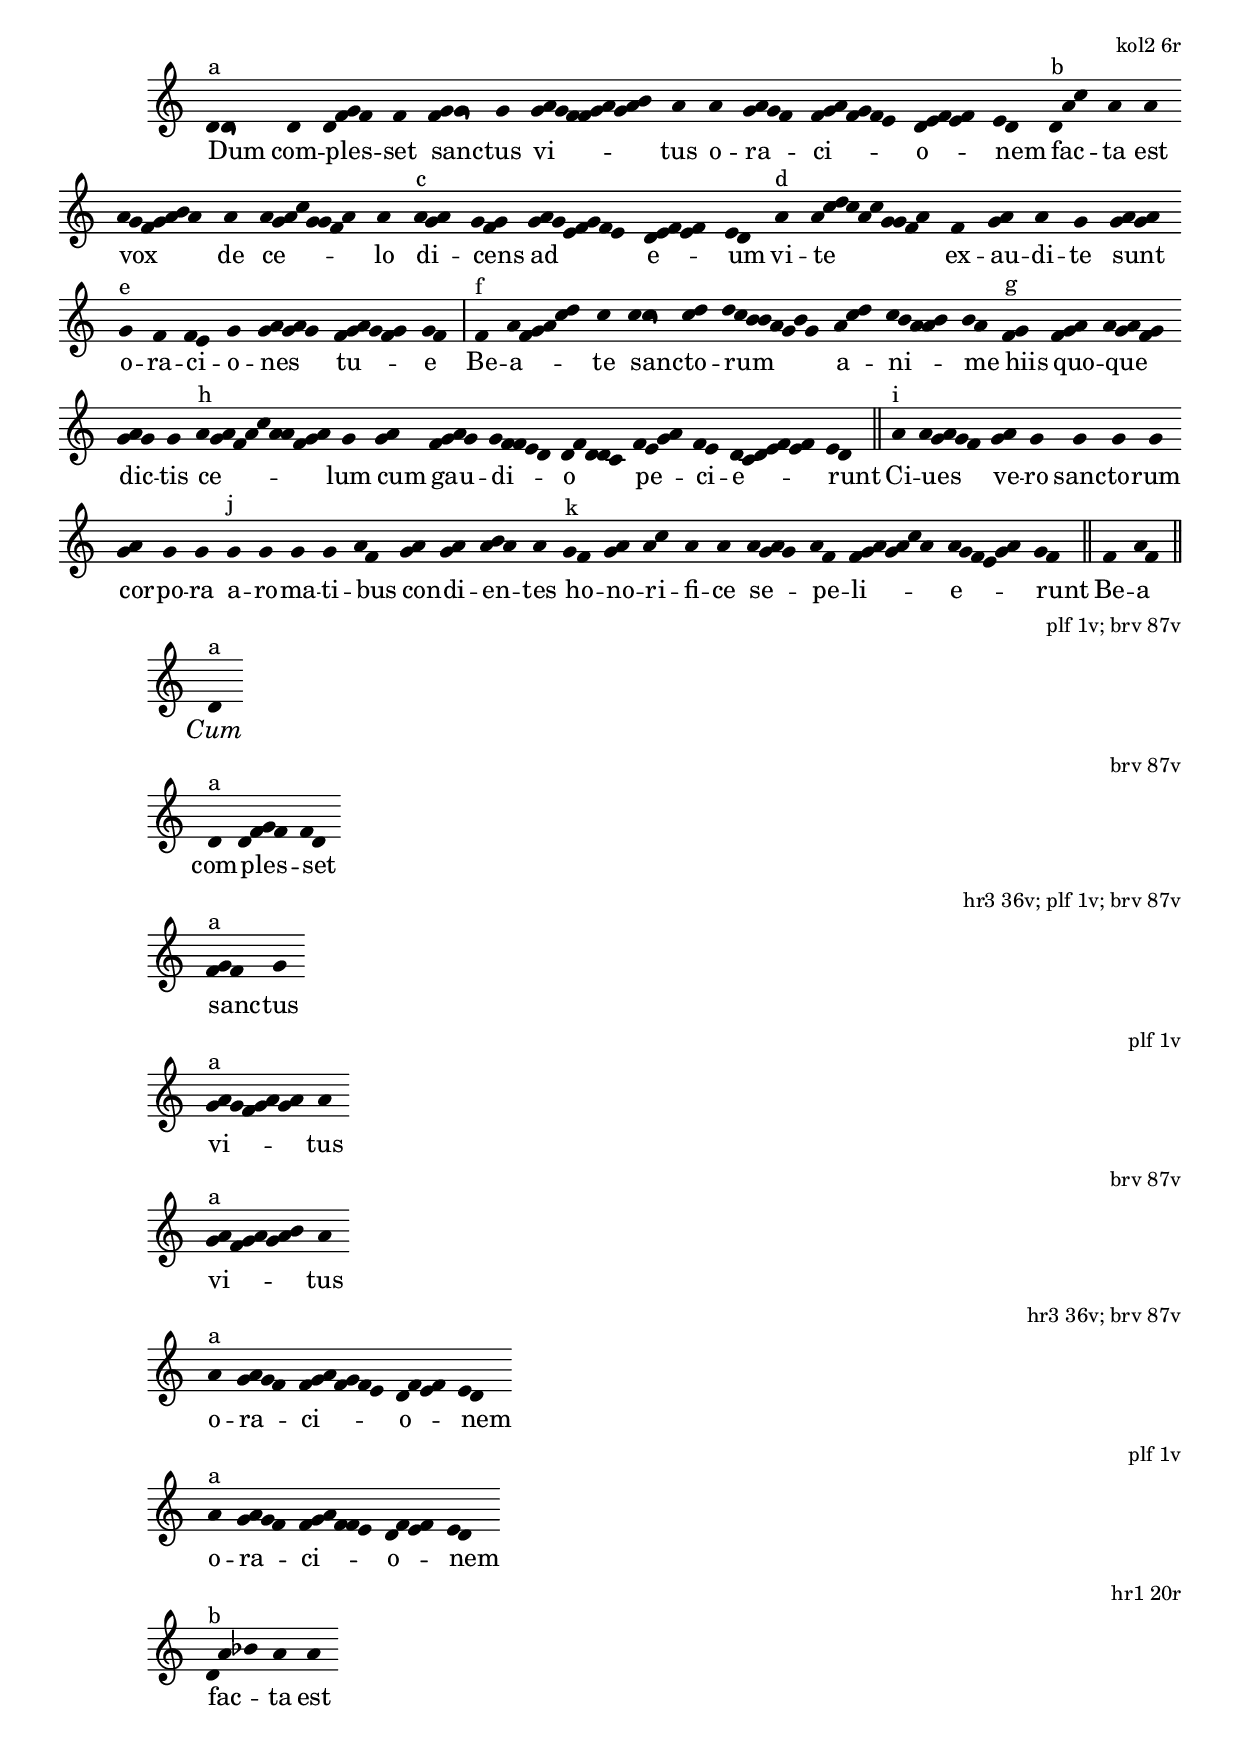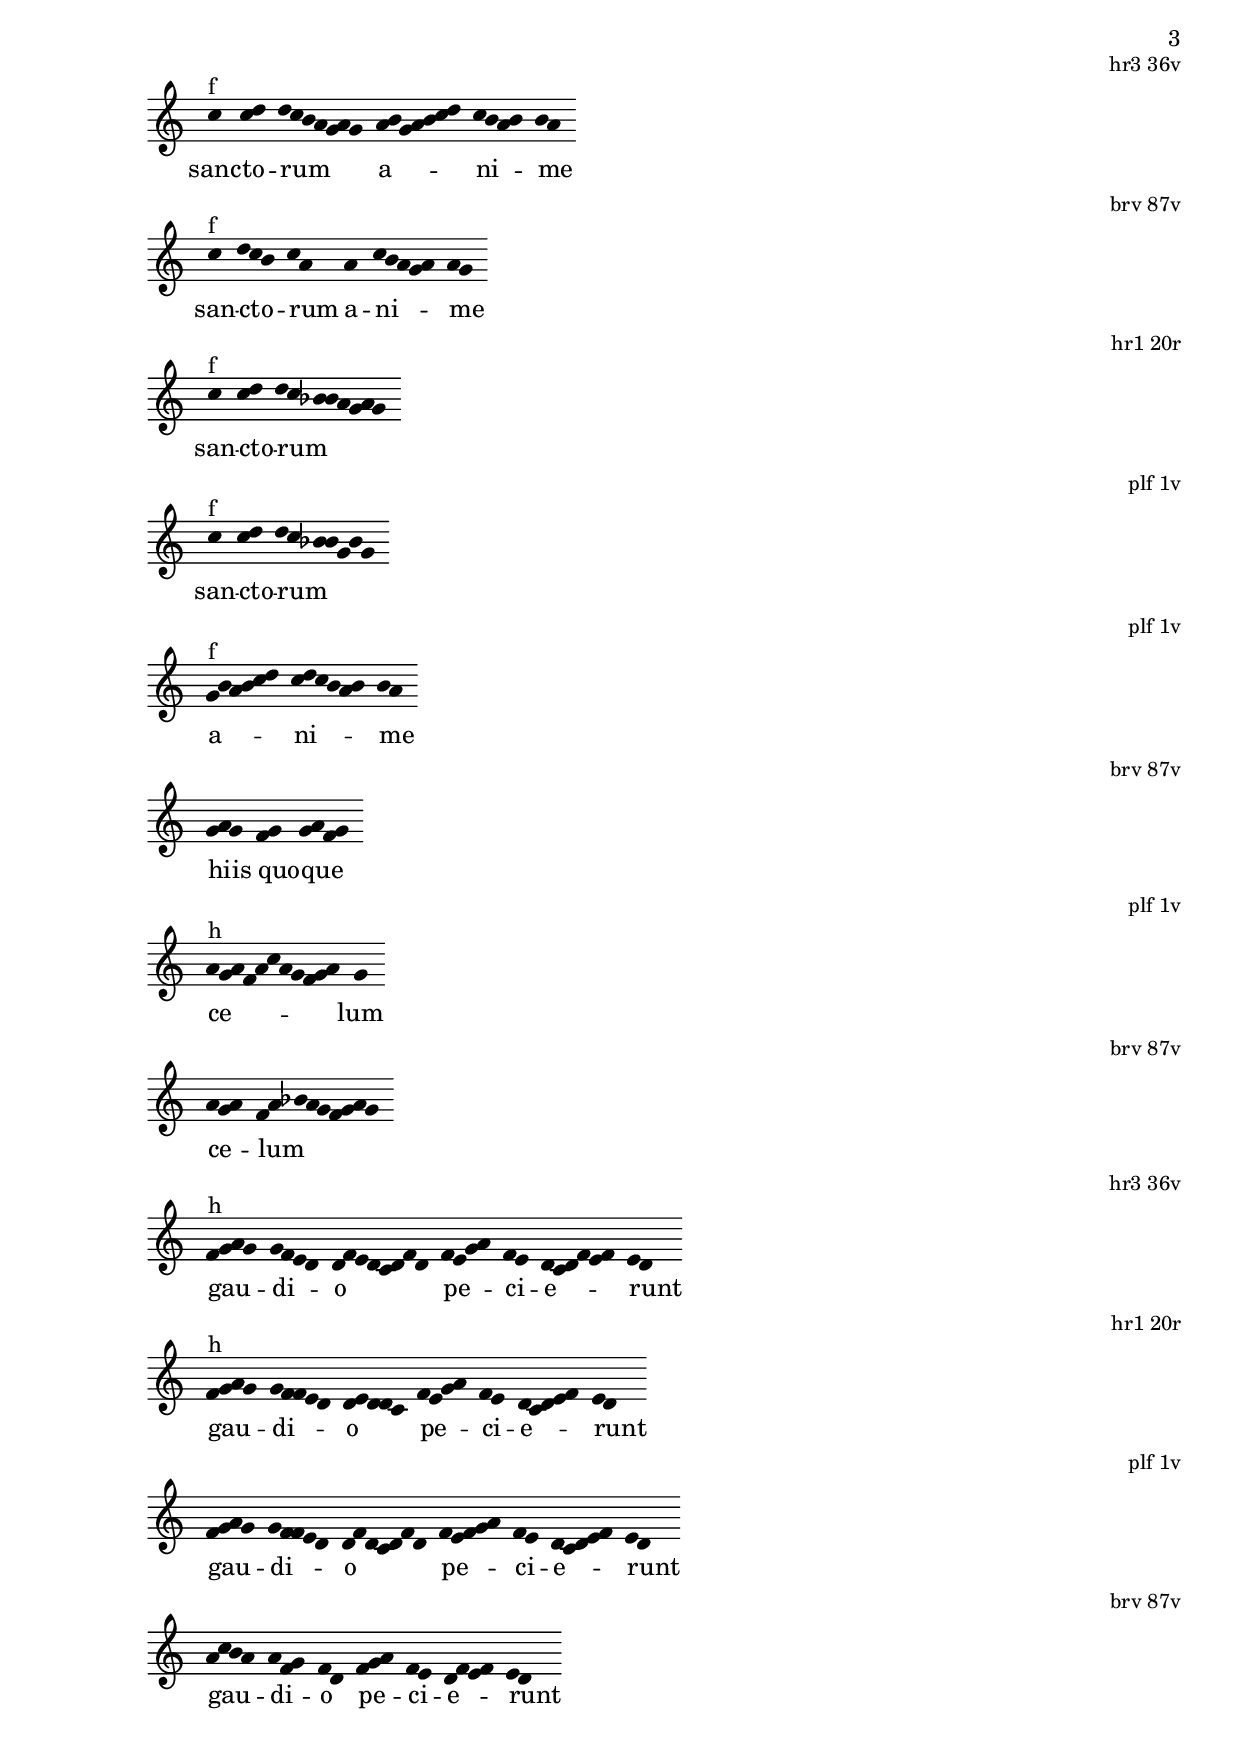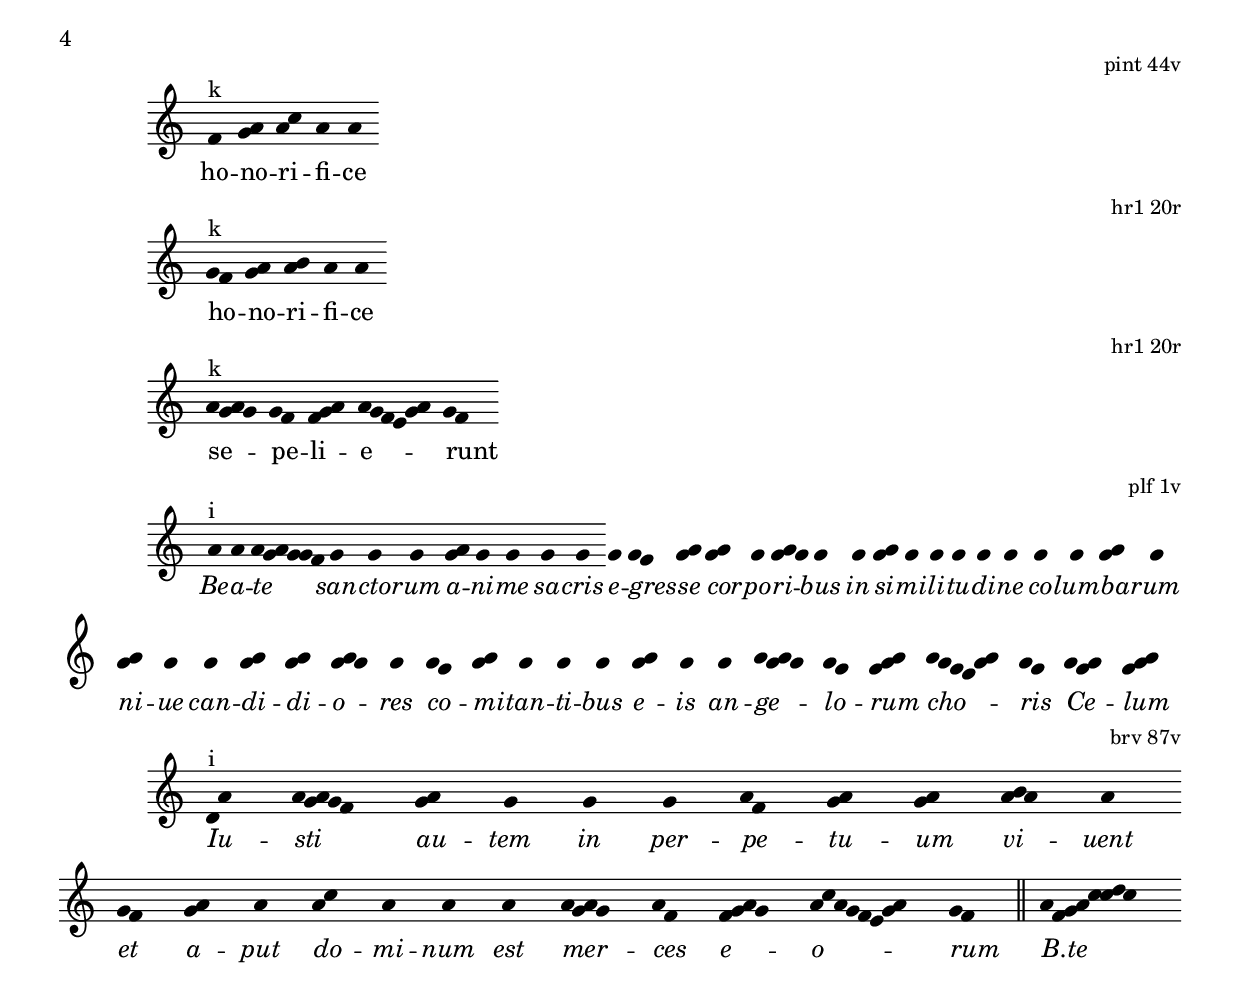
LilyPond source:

\version "2.19.32"

\include "../lib/synopsis.ily"

\score {
  \transpose c c' {
    \plainchant
    \melisma { d^"a" \strophicus d } \bar "" d \melisma { d f g f } f \bar "" \melisma { f g \strophicus g } g \bar "" \melisma { g a g f f g a g a b } a \bar "" a \melisma { g a g f } \melisma { f g a f g f e } \melisma { d e f e f } \melisma { e d } \bar ""
    \melisma { d^"b" a c' } a \bar "" a \bar "" \melisma { a g f g a b a } \bar "" a \bar "" \melisma { a g a c' g g f a } a \bar ""
    \melisma { a^"c" g a } \melisma { g f g } \bar "" \melisma { g a g e f g f e } \bar "" \melisma { d e f e f } \melisma { e d } \bar ""
    a^"d" \melisma { a c' d' c' a c' g g f a } \bar "" f \melisma { g a } a g \bar "" \melisma { g a g a } \bar ""
    g^"e" f \melisma { f e } \bar "" g \melisma { g a g a g } \bar "" \melisma { f g a g f g } \melisma { g f } \bar "|"

    f^"f" \melisma { a f g a c' d' } c' \bar "" \melisma { c' \strophicus c' } \melisma { c' d' } \melisma { d' c' b b a g b g } \bar "" \melisma { a c' d' } \melisma { c' b a a b } \melisma { b a } \bar ""
    \melisma { f^"g" g } \bar "" \melisma { f g a } \melisma { a g a f g } \bar "" \melisma { g a g } \bar "" g \bar ""
    \melisma { a^"h" g a f a c' a a f g a } g \bar "" \melisma { g a } \bar "" \melisma { f g a g } \melisma { g f f e d } \melisma { d f d d c } \bar "" \melisma { f e g a } \melisma { f e } \melisma { d c d e f e f } \melisma { e d } \bar "||"

    a^"i" \melisma { a g a g f } \bar "" \melisma { g a } g \bar "" g g g \bar "" \melisma { g a } g g \bar ""
    g^"j" g g g \melisma { a f } \bar "" \melisma { g a } \melisma { g a } \melisma { a b a } a \bar ""
    \melisma { g^"k" f } \melisma { g a } \melisma { a c' } a a \bar "" \melisma { a g a g } \melisma { a f } \melisma { f g a g a c' a } \melisma { a g f e g a } \melisma { g f } \bar "||"

    f \melisma { a f } \bar "||"
  }
  \addlyrics {
    Dum com -- ples -- set sanc -- tus vi -- tus o -- ra -- ci -- o -- nem
    fac -- ta est vox de ce -- lo
    di -- cens ad e -- um
    vi -- te ex -- au -- di -- te sunt
    o -- ra -- ci -- o -- nes tu -- e

    Be -- a -- te sanc -- to -- rum a -- ni -- me
    hiis quo -- que dic -- tis
    ce -- lum cum gau -- di -- o pe -- ci -- e -- runt

    Ci -- ues ve -- ro sanc -- to -- rum cor -- po -- ra
    a -- ro -- ma -- ti -- bus con -- di -- en -- tes
    ho -- no -- ri -- fi -- ce se -- pe -- li -- e -- runt

    Be -- a
  }
  \header {
    fontes = "kol2 6r"
  }
}

\score {
  \transpose c c' {
    \plainchant
    d^"a"
  }
  \addlyrics {
    \lyrit Cum \lyrrev
  }
  \header {
    fontes = "plf 1v; brv 87v"
  }
}

\score {
  \transpose c c' {
    \plainchant
    d^"a" \melisma { d f g f } \melisma { f d }
  }
  \addlyrics {
    com -- ples -- set
  }
  \header {
    fontes = "brv 87v"
  }
}

\score {
  \transpose c c' {
    \plainchant
    \melisma { f^"a" g f } g
  }
  \addlyrics {
    sanc -- tus
  }
  \header {
    fontes = "hr3 36v; plf 1v; brv 87v"
  }
}

\score {
  \transpose c c' {
    \plainchant
    \melisma { g^"a" a g f g a g a } a
  }
  \addlyrics {
    vi -- tus
  }
  \header {
    fontes = "plf 1v"
  }
}

\score {
  \transpose c c' {
    \plainchant
    \melisma { g^"a" a f g a g a b } a
  }
  \addlyrics {
    vi -- tus
  }
  \header {
    fontes = "brv 87v"
  }
}

\score {
  \transpose c c' {
    \plainchant
    a^"a" \melisma { g a g f } \melisma { f g a f g f e } \melisma { d f e f } \melisma { e d }
  }
  \addlyrics {
    o -- ra -- ci -- o -- nem
  }
  \header {
    fontes = "hr3 36v; brv 87v"
  }
}

\score {
  \transpose c c' {
    \plainchant
    a^"a" \melisma { g a g f } \melisma { f g a f f e } \melisma { d f e f } \melisma { e d }
  }
  \addlyrics {
    o -- ra -- ci -- o -- nem
  }
  \header {
    fontes = "plf 1v"
  }
}

\score {
  \transpose c c' {
    \plainchant
    \melisma { d^"b" a bes } a a
  }
  \addlyrics {
    fac -- ta est
  }
  \header {
    fontes = "hr1 20r"
  }
}

\score {
  \transpose c c' {
    \plainchant
    \melisma { a^"b" g f g a bes a }
  }
  \addlyrics {
    uox
  }
  \header {
    fontes = "plf 1v"
  }
}

\score {
  \transpose c c' {
    \plainchant
    \melisma { a^"b" g f g a c' a }
  }
  \addlyrics {
    vox
  }
  \header {
    fontes = "brv 87v"
  }
}

\score {
  \transpose c c' {
    \plainchant
    f^"b" \melisma { a c' d' g a } a
  }
  \addlyrics {
    de ce -- lo
  }
  \header {
    fontes = "plf 1v"
  }
}

\score {
  \transpose c c' {
    \plainchant
    g^"b" \melisma { a g a } \melisma { c' a g f g f }
    \melisma { g^"c" a g a } \melisma { g f g }
  }
  \addlyrics {
    de ce -- lo
    di -- cens
  }
  \header {
    fontes = "brv 87v"
  }
}

\score {
  \transpose c c' {
    \plainchant
    \melisma { g^"c" a f f e d f g f g f e }
  }
  \addlyrics {
    ad
  }
  \header {
    fontes = "plf 1v"
  }
}

\score {
  \transpose c c' {
    \plainchant
    \melisma { d^"c" f e f } \melisma { e d }
  }
  \addlyrics {
    e -- um
  }
  \header {
    fontes = "hr3 36v; plf 1v; brv 87v"
  }
}

\score {
  \transpose c c' {
    \plainchant
    a^"d" \melisma { a c' d' c' c' a c' c' b g f a } f g a g
  }
  \addlyrics {
    vi -- te ex -- au -- di -- te
  }
  \header {
    fontes = "plf 1v"
  }
}

\score {
  \transpose c c' {
    \plainchant
    a^"d" \melisma { g f a c' a f g }
  }
  \addlyrics {
    vi -- te
  }
  \header {
    fontes = "brv 87v"
  }
}

\score {
  \transpose c c' {
    \plainchant
    \melisma { a^"d" g a }
  }
  \addlyrics {
    sunt
  }
  \header {
    fontes = "hr3 36v; plf 1v"
  }
}

\score {
  \transpose c c' {
    \plainchant
    g^"e" f \melisma { f e } g \melisma { g a g }
  }
  \addlyrics {
    o -- ra -- ci -- o -- nes
  }
  \header {
    fontes = "hr3 36v; hr1 20r; brv 87v"
  }
}

\score {
  \transpose c c' {
    \plainchant
    f^"e" f \melisma { f e } g \melisma { g a g }
  }
  \addlyrics {
    o -- ra -- ci -- o -- nes
  }
  \header {
    fontes = "plf 1v"
  }
}

\score {
  \transpose c c' {
    \plainchant
    \melisma { a f } \melisma { g a c' c' d' } c'
  }
  \addlyrics {
    Be -- a -- te
  }
  \header {
    fontes = "brv 87v"
  }
}

\score {
  \transpose c c' {
    \plainchant
    c'^"f" \melisma { c' d' } \melisma { d' c' b a g a g } \melisma { a b g a b c' d' } \melisma { c' b a b } \melisma { b a }
  }
  \addlyrics {
    sanc -- to -- rum a -- ni -- me
  }
  \header {
    fontes = "hr3 36v"
  }
}

\score {
  \transpose c c' {
    \plainchant
    c'^"f" \melisma { d' c' b } \melisma { c' a } a \melisma { c' b a g a } \melisma { a g }
  }
  \addlyrics {
    san -- cto -- rum a -- ni -- me
  }
  \header {
    fontes = "brv 87v"
  }
}

\score {
  \transpose c c' {
    \plainchant
    c'^"f" \melisma { c' d' } \melisma { d' c' bes bes a g a g }
  }
  \addlyrics {
    san -- cto -- rum
  }
  \header {
    fontes = "hr1 20r"
  }
}

\score {
  \transpose c c' {
    \plainchant
    c'^"f" \melisma { c' d' } \melisma { d' c' bes bes g bes g }
  }
  \addlyrics {
    san -- cto -- rum
  }
  \header {
    fontes = "plf 1v"
  }
}

\score {
  \transpose c c' {
    \plainchant
    \melisma { g^"f" b a b c' d' } \melisma { c' d' c' b a b } \melisma { b a }
  }
  \addlyrics {
    a -- ni -- me
  }
  \header {
    fontes = "plf 1v"
  }
}

\score {
  \transpose c c' {
    \plainchant
    \melisma { g a g } \melisma { f g } \melisma { g a f g }
  }
  \addlyrics {
    hiis quo -- que
  }
  \header {
    fontes = "brv 87v"
  }
}

\score {
  \transpose c c' {
    \plainchant
    \melisma { a^"h" g a f a c' a g f g a } g
  }
  \addlyrics {
    ce -- lum
  }
  \header {
    fontes = "plf 1v"
  }
}

\score {
  \transpose c c' {
    \plainchant
    \melisma { a g a } \melisma { f a bes a g f g a g }
  }
  \addlyrics {
    ce -- lum
  }
  \header {
    fontes = "brv 87v"
  }
}

\score {
  \transpose c c' {
    \plainchant
    \melisma { f^"h" g a g } \melisma { g f e d } \melisma { d f e d c d f d } \melisma { f e g a } \melisma { f e } \melisma { d c d f e f } \melisma { e d }
  }
  \addlyrics {
    gau -- di -- o pe -- ci -- e -- runt
  }
  \header {
    fontes = "hr3 36v"
  }
}

\score {
  \transpose c c' {
    \plainchant
    \melisma { f^"h" g a g } \melisma { g f f e d } \melisma { d e d d c } \melisma { f e g a } \melisma { f e } \melisma { d c d e f } \melisma { e d }
  }
  \addlyrics {
    gau -- di -- o pe -- ci -- e -- runt
  }
  \header {
    fontes = "hr1 20r"
  }
}

\score {
  \transpose c c' {
    \plainchant
    \melisma { f g a g } \melisma { g f f e d } \melisma { d f d c d f d } \melisma { f e f g a } \melisma { f e } \melisma { d c d e f } \melisma { e d }
  }
  \addlyrics {
    gau -- di -- o pe -- ci -- e -- runt
  }
  \header {
    fontes = "plf 1v"
  }
}

\score {
  \transpose c c' {
    \plainchant
    \melisma { a c' b a } \melisma { a f g } \melisma { f d } \melisma { f g a } \melisma { f e } \melisma { d f e f } \melisma { e d }
  }
  \addlyrics {
    gau -- di -- o pe -- ci -- e -- runt
  }
  \header {
    fontes = "brv 87v"
  }
}

\score {
  \transpose c c' {
    \plainchant
    f^"k" \melisma { g a } \melisma { a c' } a a
  }
  \addlyrics {
    ho -- no -- ri -- fi -- ce
  }
  \header {
    fontes = "pint 44v"
  }
}

\score {
  \transpose c c' {
    \plainchant
    \melisma { g^"k" f } \melisma { g a } \melisma { a b } a a
  }
  \addlyrics {
    ho -- no -- ri -- fi -- ce
  }
  \header {
    fontes = "hr1 20r"
  }
}

\score {
  \transpose c c' {
    \plainchant
    \melisma { a^"k" g a g } \melisma { g f } \melisma { f g a } \melisma { a g f e g a } \melisma { g f }
  }
  \addlyrics {
    se -- pe -- li -- e -- runt
  }
  \header {
    fontes = "hr1 20r"
  }
}

\score {
  \transpose c c' {
    \plainchant
    a^"i" a \melisma { a g a g g f } g g g \melisma { g a } g g \bar ""
    g g \bar "" \stopStaff g \melisma { g f } \melisma { g a } \melisma { g a } g \melisma { g a g } g \bar ""
    g \melisma { g a } g g g g g g g \melisma { g a } g \bar ""
    \melisma { g a } g g \melisma { g a } \melisma { g a } \melisma { g a g } g \bar ""
    \melisma { g f } \melisma { g a } g g g \melisma { g a } g g \melisma { a g a g } \melisma { g f } \melisma { f g a } \melisma { a g f e g a } \melisma { g f } \bar "||"

    \melisma { g f g } \melisma { f g a } \bar "||"
  }
  \addlyrics {
    \lyrit
    Be -- a -- te san -- cto -- rum a -- ni -- me
    sa -- cris e -- gres -- se cor -- po -- ri -- bus
    in si -- mi -- li -- tu -- di -- ne co -- lum -- ba -- rum
    ni -- ue can -- di -- di -- o -- res
    co -- mi -- tan -- ti -- bus e -- is an -- ge -- lo -- rum cho -- ris

    Ce -- lum
    \lyrrev
  }
  \header {
    fontes = "plf 1v"
  }
}

\score {
  \transpose c c' {
    \plainchant
    \melisma { d^"i" a } \melisma { a g a g f } \melisma { g a } \bar ""
    g g g \melisma { a f } \melisma { g a } \melisma { g a } \melisma { a b a } a \bar ""
    \melisma { g f } \melisma { g a } a \melisma { a c' } a a \bar ""
    a \melisma { a g a g } \melisma { a f } \melisma { f g a g } \melisma { a c' a g f e g a } \melisma { g f } \bar "||"

    \melisma { a f g a c' c' d' c' }
  }
  \addlyrics {
    \lyrit
    Iu -- sti au -- tem
    in per -- pe -- tu -- um vi -- uent
    et a -- put do -- mi -- num % aput sic
    est mer -- ces e -- o -- rum

    B.te
    \lyrrev
  }
  \header {
    fontes = "brv 87v"
  }
}
